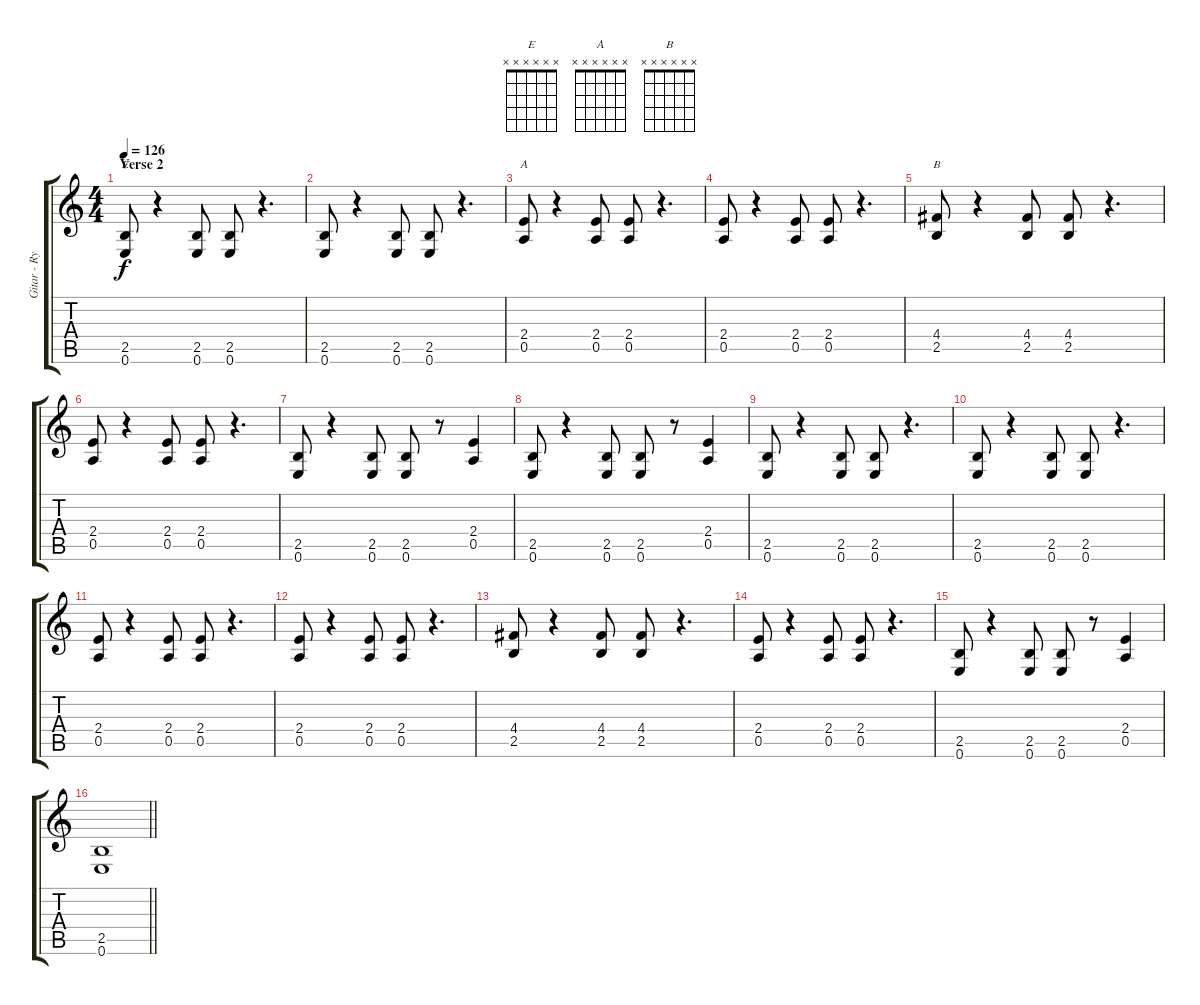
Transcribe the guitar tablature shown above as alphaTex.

\track ("Gitar - Rytme" "Gitar - Ry") {instrument overdrivenguitar}
\staff {score tabs}
\tuning (E4 B3 G3 D3 A2 E2) {hide}
\chord ("E" x x x x x x)
\chord ("A" x x x x x x)
\chord ("B" x x x x x x)
\ts (4 4)
\section ("" "Verse 2")
\tempo 126
\clef g2
\ks c
(2.5 0.6).8{ch "E" dy f} r.4 (2.5 0.6).8 (2.5 0.6).8 r.4{d} |
(2.5 0.6).8 r.4 (2.5 0.6).8 (2.5 0.6).8 r.4{d} |
(2.4 0.5).8{ch "A"} r.4 (2.4 0.5).8 (2.4 0.5).8 r.4{d} |
(2.4 0.5).8 r.4 (2.4 0.5).8 (2.4 0.5).8 r.4{d} |
(4.4 2.5).8{ch "B"} r.4 (4.4 2.5).8 (4.4 2.5).8 r.4{d} |
(2.4 0.5).8 r.4 (2.4 0.5).8 (2.4 0.5).8 r.4{d} |
(2.5 0.6).8 r.4 (2.5 0.6).8 (2.5 0.6).8 r.8 (2.4 0.5).4 |
(2.5 0.6).8 r.4 (2.5 0.6).8 (2.5 0.6).8 r.8 (2.4 0.5).4 |
(2.5 0.6).8 r.4 (2.5 0.6).8 (2.5 0.6).8 r.4{d} |
(2.5 0.6).8 r.4 (2.5 0.6).8 (2.5 0.6).8 r.4{d} |
(2.4 0.5).8 r.4 (2.4 0.5).8 (2.4 0.5).8 r.4{d} |
(2.4 0.5).8 r.4 (2.4 0.5).8 (2.4 0.5).8 r.4{d} |
(4.4 2.5).8 r.4 (4.4 2.5).8 (4.4 2.5).8 r.4{d} |
(2.4 0.5).8 r.4 (2.4 0.5).8 (2.4 0.5).8 r.4{d} |
(2.5 0.6).8 r.4 (2.5 0.6).8 (2.5 0.6).8 r.8 (2.4 0.5).4 |
\barLineRight lightlight
(2.5 0.6).1
